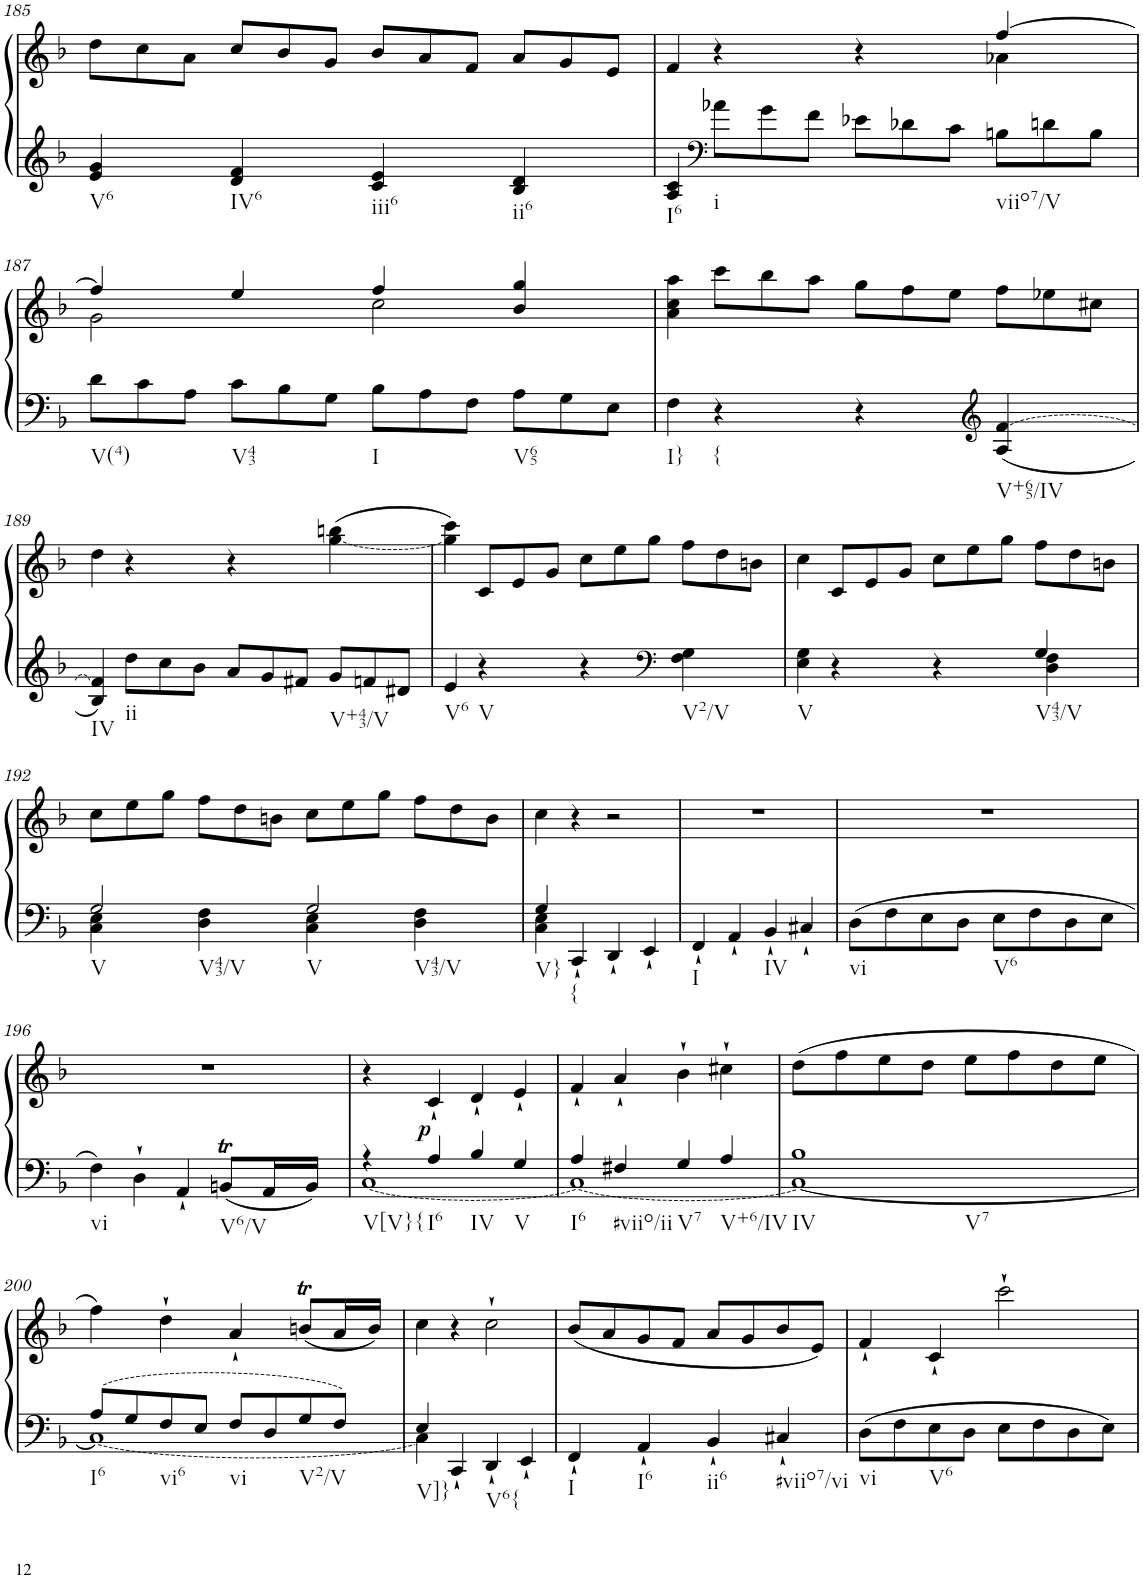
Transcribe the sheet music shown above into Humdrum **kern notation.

**kern	**kern	**dynam
*part1	*part1	*part1
*staff2	*staff1	*staff1/2
*I"unbenannt2	*	*
!!LO:PB:g=z
*clefG2	*clefG2	*
*k[b-]	*k[b-]	*
*M2/2	*M2/2	*
*	*Xtuplet	*
=185	=185	=185
!LO:TX:b:t=V6	!	!
4e/ 4g/	12dd\L	.
.	12cc\	.
.	12a\J	.
!LO:TX:b:t=IV6	!	!
4d/ 4f/	12cc/L	.
.	12b-/	.
.	12g/J	.
!LO:TX:b:t=iii6	!	!
4c/ 4e/	12b-/L	.
.	12a/	.
.	12f/J	.
!LO:TX:b:t=ii6	!	!
4B-/ 4d/	12a/L	.
.	12g/	.
.	12e/J	.
=186	=186	=186
*	*^	*
!LO:TX:b:t=I6	!	!	!
4A/ 4c/	4f/	2.ryy	.
*clefF4	*	*	*
*Xtuplet	*	*	*
!LO:TX:b:t=i	!	!	!
12a-X\L	4r	.	.
12g\	.	.	.
12f\J	.	.	.
12e-X\L	4r	.	.
12d-X\	.	.	.
12c\J	.	.	.
!LO:TX:b:t=viio7/V	!	!	!
12Bn\L	[4ff/	4a-X\	.
12dn\	.	.	.
12B\J	.	.	.
!!LO:LB:g=z	!!
=187	=187	=187	=187
!LO:TX:b:t=V(4)	!	!	!
12d\L	4ff/]	2g\	.
12c\	.	.	.
12A\J	.	.	.
!LO:TX:b:t=V43	!	!	!
12c\L	4ee/	.	.
12B-\	.	.	.
12G\J	.	.	.
!LO:TX:b:t=I	!	!	!
12B-\L	4ff/	2cc\	.
12A\	.	.	.
12F\J	.	.	.
!LO:TX:b:t=V65	!	!	!
12A\L	4b-/ 4gg/	.	.
12G\	.	.	.
12E\J	.	.	.
*	*v	*v	*
=188	=188	=188
!LO:TX:b:t=I}	!	!
4F\	4a\ 4cc\ 4aa\	.
!LO:TX:b:t={	!	!
4r	12ccc\L	.
.	12bb-\	.
.	12aa\J	.
4r	12gg\L	.
.	12ff\	.
.	12ee\J	.
*clefG2	*	*
!LO:TX:b:t=V+65/IV	!	!
!LO:T:n=2:dash	!	!
4A/ [4f/	12ff\L	.
.	12ee-X\	.
.	12cc#X\J	.
!!LO:LB:g=z
=189	=189	=189
!LO:TX:b:t=IV	!	!
4B-/ 4f/]	4dd\	.
!LO:TX:b:t=ii	!	!
12dd\L	4r	.
12cc\	.	.
12b-\J	.	.
12a/L	4r	.
12g/	.	.
12f#X/J	.	.
!LO:TX:b:t=V+43/V	!	!
!	!LO:T:n=1:dash	!
12g/L	([4gg\ 4bbn\	.
12fn/	.	.
12d#X/J	.	.
=190	=190	=190
*	*^	*
!LO:TX:b:t=V6	!	!	!
4e/	4ccc\)	4gg\]	.
!LO:TX:b:t=V	!	!	!
4r	12c/L	2.ryy	.
.	12e/	.	.
.	12g/J	.	.
4r	12cc\L	.	.
.	12ee\	.	.
.	12gg\J	.	.
*clefF4	*	*	*
!LO:TX:b:t=V2/V	!	!	!
4F\ 4G\	12ff\L	.	.
.	12dd\	.	.
.	12bn\J	.	.
*	*v	*v	*
=191	=191	=191
*^	*	*
!LO:TX:b:t=V	!	!	!
4E\ 4G\	2.ryy	4cc\	.
4r	.	12c/L	.
.	.	12e/	.
.	.	12g/J	.
4r	.	12cc\L	.
.	.	12ee\	.
.	.	12gg\J	.
!LO:TX:b:t=V43/V	!	!	!
4G/	4D\ 4F\	12ff\L	.
.	.	12dd\	.
.	.	12bn\J	.
!!LO:LB:g=z
=192	=192	=192	=192
!LO:TX:b:t=V	!	!	!
!LO:TX:b:t=V43/V	!	!	!
2G/	4C\ 4E\	12cc\L	.
.	.	12ee\	.
.	.	12gg\J	.
.	4D\ 4F\	12ff\L	.
.	.	12dd\	.
.	.	12bn\J	.
!LO:TX:b:t=V	!	!	!
!LO:TX:b:t=V43/V	!	!	!
2G/	4C\ 4E\	12cc\L	.
.	.	12ee\	.
.	.	12gg\J	.
.	4D\ 4F\	12ff\L	.
.	.	12dd\	.
.	.	12b\J	.
=193	=193	=193	=193
!LO:TX:b:t=V}	!	!	!
4G/	4C\ 4E\	4cc\	.
!LO:TX:b:t={	!	!	!
4CC`/	2.ryy	4r	.
4DD`/	.	2r	.
4EE`/	.	.	.
*v	*v	*	*
=194	=194	=194
!LO:TX:b:t=I	!	!
4FF`/	1r	.
4AA`/	.	.
!LO:TX:b:t=IV	!	!
4BB-`/	.	.
4C#X`/	.	.
=195	=195	=195
!LO:TX:b:t=vi	!	!
8D\L	1r	.
8F\	.	.
8E\	.	.
8D\J	.	.
!LO:TX:b:t=V6	!	!
8E\L	.	.
8F\	.	.
8D\	.	.
8E\J	.	.
!!LO:LB:g=z
=196	=196	=196
!LO:TX:b:t=vi	!	!
4F\	1r	.
4D`\	.	.
4AA`/	.	.
!LO:TX:b:t=V6/V	!	!
8BBnt/L	.	.
16AA/L	.	.
16BB/JJ	.	.
=197	=197	=197
*^	*	*
!LO:TX:b:t=V[V}{	!	!	!
!	!LO:T:dash	!	!
4r	[1C	4r	.
!LO:TX:b:t=I6	!	!	!
!	!	!	!LO:DY:b
4A/	.	4c`/	p
!LO:TX:b:t=IV	!	!	!
4B-/	.	4d`/	.
!LO:TX:b:t=V	!	!	!
4G/	.	4e`/	.
=198	=198	=198	=198
!LO:TX:b:t=I6	!	!	!
4A/	1C_	4f`/	.
!LO:TX:b:t=#viio/ii	!	!	!
4F#X/	.	4a`/	.
!LO:TX:b:t=V7	!	!	!
4G/	.	4b-`\	.
!LO:TX:b:t=V+6/IV	!	!	!
4A/	.	4cc#X`\	.
=199	=199	=199	=199
!LO:TX:b:t=IV	!	!	!
!LO:TX:b:t=V7	!	!	!
1B-	1C_	(8dd\L	.
.	.	8ff\	.
.	.	8ee\	.
.	.	8dd\J	.
.	.	8ee\L	.
.	.	8ff\	.
.	.	8dd\	.
.	.	8ee\J	.
!!LO:LB:g=z
=200	=200	=200	=200
!LO:TX:b:t=I6	!	!	!
8A/L	1C_	4ff\)	.
8G/	.	.	.
!LO:TX:b:t=vi6	!	!	!
8F/	.	4dd`\	.
8E/J	.	.	.
!LO:TX:b:t=vi	!	!	!
8F/L	.	4a`/	.
8D/	.	.	.
!LO:TX:b:t=V2/V	!	!	!
8G/	.	(8bnt/L	.
8F/J	.	16a/L	.
.	.	16b/JJ)	.
=201	=201	=201	=201
!LO:TX:b:t=V]}	!	!	!
4E/	4C\]	4cc\	.
4CC`/	2.ryy	4r	.
!LO:TX:b:t=V6{	!	!	!
4DD`/	.	2cc`\	.
4EE`/	.	.	.
*v	*v	*	*
=202	=202	=202
!LO:TX:b:t=I	!	!
4FF`/	(8b-/L	.
.	8a/	.
!LO:TX:b:t=I6	!	!
4AA`/	8g/	.
.	8f/J	.
!LO:TX:b:t=ii6	!	!
4BB-`/	8a/L	.
.	8g/	.
!LO:TX:b:t=#viio7/vi	!	!
4C#X`/	8b-/	.
.	8e/J)	.
=203	=203	=203
!LO:TX:b:t=vi	!	!
8D\L	4f`/	.
8F\	.	.
!LO:TX:b:t=V6	!	!
8E\	4c`/	.
8D\J	.	.
8E\L	2ccc`\	.
8F\	.	.
8D\	.	.
8E\J	.	.
=	=	=
*-	*-	*-
